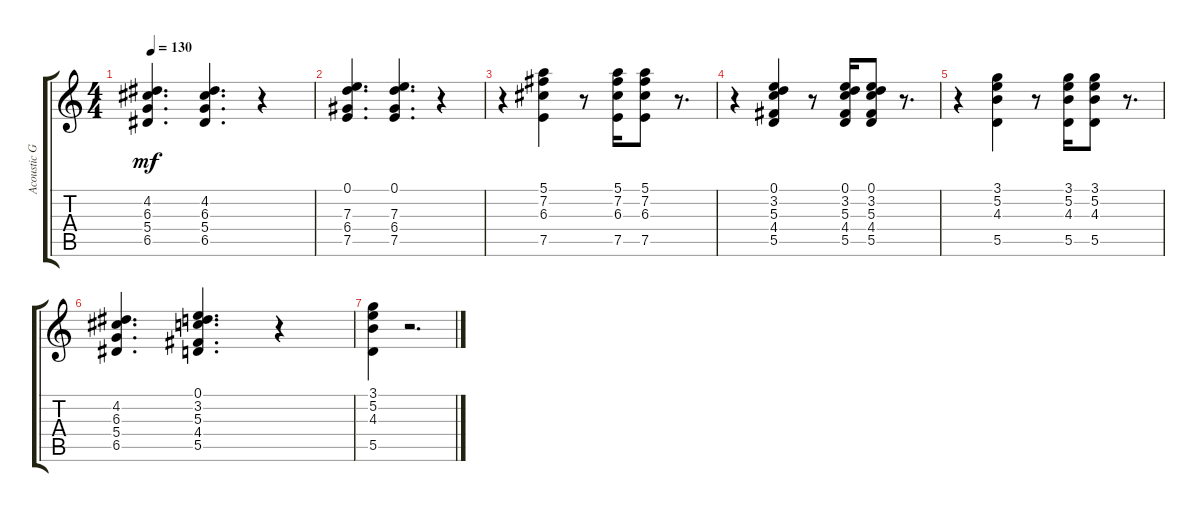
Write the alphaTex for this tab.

\track ("Acoustic Guitar" "Acoustic G") {instrument acousticguitarnylon}
\staff {score tabs}
\tuning (E4 B3 G3 D3 A2 E2) {hide}
\ts (4 4)
\tempo 130
\clef g2
\ks c
(4.2 6.3 5.4 6.5).4{d dy mf} (4.2 6.3 5.4 6.5).4{d} r.4 |
(0.1 7.3 6.4 7.5).4{d} (0.1 7.3 6.4 7.5).4{d} r.4 |
r.4 (5.1 7.2 6.3 7.5).4 r.8 (5.1 7.2 6.3 7.5).16 (5.1 7.2 6.3 7.5).8 r.8{d} |
r.4 (0.1 3.2 5.3 4.4 5.5).4 r.8 (0.1 3.2 5.3 4.4 5.5).16 (0.1 3.2 5.3 4.4 5.5).8 r.8{d} |
r.4 (3.1 5.2 4.3 5.5).4 r.8 (3.1 5.2 4.3 5.5).16 (3.1 5.2 4.3 5.5).8 r.8{d} |
(4.2 6.3 5.4 6.5).4{d} (0.1 3.2 5.3 4.4 5.5).4{d} r.4 |
(3.1 5.2 4.3 5.5).4 r.2{d}
